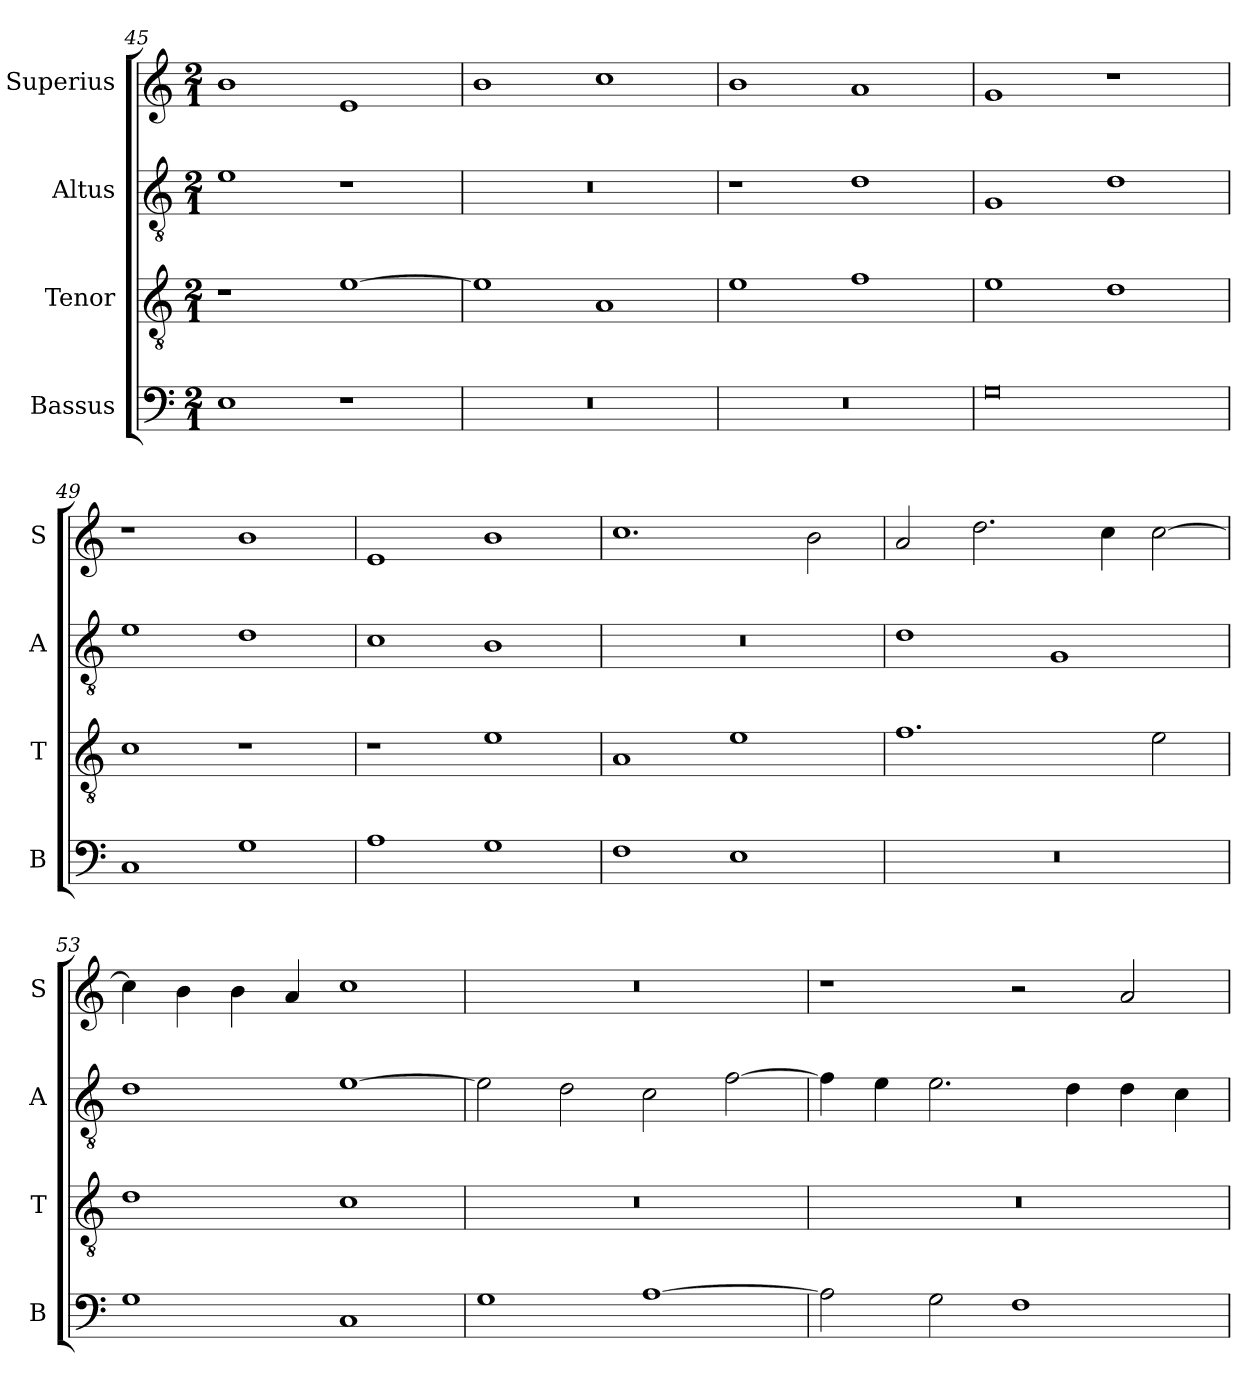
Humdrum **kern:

**kern	**kern	**kern	**kern
*part4	*part3	*part2	*part1
*staff4	*staff3	*staff2	*staff1
*I"Bassus	*I"Tenor	*I"Altus	*I"Superius
*I'B	*I'T	*I'A	*I'S
*clefF4	*clefGv2	*clefGv2	*clefG2
*k[]	*k[]	*k[]	*k[]
*C:	*C:	*C:	*C:
*M2/1	*M2/1	*M2/1	*M2/1
=45	=45	=45	=45
1E	1r	1e	1b
1r	[1e	1r	1e
=46	=46	=46	=46
0r	1e]	0r	1b
.	1A	.	1cc
=47	=47	=47	=47
0r	1e	1r	1b
.	1f	1d	1a
=48	=48	=48	=48
0G	1e	1G	1g
.	1d	1d	1r
=49	=49	=49	=49
1C	1c	1e	1r
1G	1r	1d	1b
=50	=50	=50	=50
1A	1r	1c	1e
1G	1e	1B	1b
=51	=51	=51	=51
1F	1A	0r	1.cc
1E	1e	.	.
.	.	.	2b
=52	=52	=52	=52
0r	1.f	1d	2a
.	.	.	2.dd
.	.	1G	.
.	.	.	4cc
.	2e	.	[2cc
=53	=53	=53	=53
1G	1d	1d	4cc]
.	.	.	4b
.	.	.	4b
.	.	.	4a
1C	1c	[1e	1cc
=54	=54	=54	=54
1G	0r	2e]	0r
.	.	2d	.
[1A	.	2c	.
.	.	[2f	.
=55	=55	=55	=55
2A]	0r	4f]	1r
.	.	4e	.
2G	.	2.e	.
1F	.	.	2r
.	.	4d	.
.	.	4d	2a
.	.	4c	.
=	=	=	=
*-	*-	*-	*-
